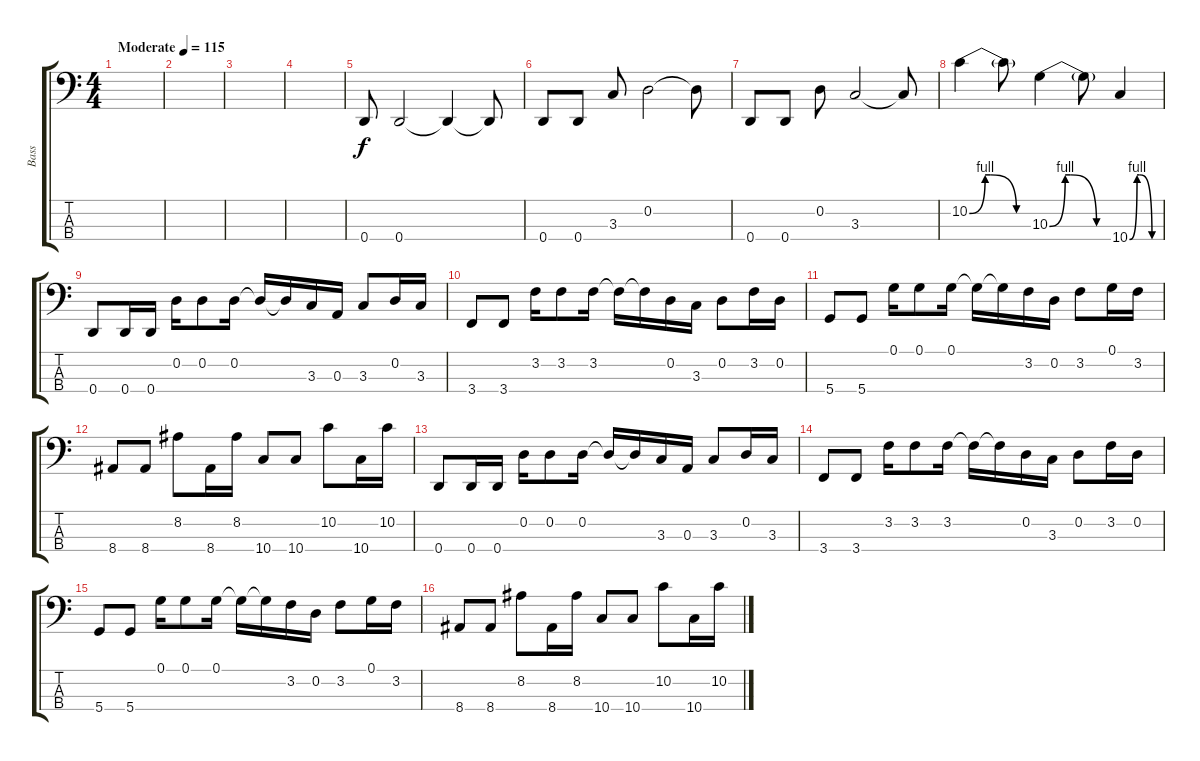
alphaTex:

\track ("Bass" "Bass") {instrument electricbassfinger}
\staff {score tabs}
\tuning (G2 D2 A1 D1) {hide}
\ts (4 4)
\tempo (115 "Moderate")
\clef f4
\ks c
|
|
|
|
0.4.8 0.4.2 0.4{t}.4 0.4{t}.8 |
0.4.8 0.4.8 3.3.8 0.2.2 0.2{t}.8 |
0.4.8 0.4.8 0.2.8 3.3.2 3.3{t}.8 |
10.2{be (custom 0 0 15 4 20 4 45 0 60 0)}.4 10.2{t}.8 10.3{be (custom 0 0 15 4 20 4 45 0 60 0)}.4 10.3{t}.8 10.4{be (custom 0 0 15 4 20 4 45 0 60 0)}.4 |
0.4.8 0.4.16 0.4.16 0.2.16 0.2.8 0.2.16 0.2{t}.16 0.2{t}.16 3.3.16 0.3.16 3.3.8 0.2.16 3.3.16 |
3.4.8 3.4.8 3.2.16 3.2.8 3.2.16 3.2{t}.16 3.2{t}.16 0.2.16 3.3.16 0.2.8 3.2.16 0.2.16 |
5.4.8 5.4.8 0.1.16 0.1.8 0.1.16 0.1{t}.16 0.1{t}.16 3.2.16 0.2.16 3.2.8 0.1.16 3.2.16 |
8.4.8 8.4.8 8.2.8 8.4.16 8.2.16 10.4.8 10.4.8 10.2.8 10.4.16 10.2.16 |
0.4.8 0.4.16 0.4.16 0.2.16 0.2.8 0.2.16 0.2{t}.16 0.2{t}.16 3.3.16 0.3.16 3.3.8 0.2.16 3.3.16 |
3.4.8 3.4.8 3.2.16 3.2.8 3.2.16 3.2{t}.16 3.2{t}.16 0.2.16 3.3.16 0.2.8 3.2.16 0.2.16 |
5.4.8 5.4.8 0.1.16 0.1.8 0.1.16 0.1{t}.16 0.1{t}.16 3.2.16 0.2.16 3.2.8 0.1.16 3.2.16 |
8.4.8 8.4.8 8.2.8 8.4.16 8.2.16 10.4.8 10.4.8 10.2.8 10.4.16 10.2.16
